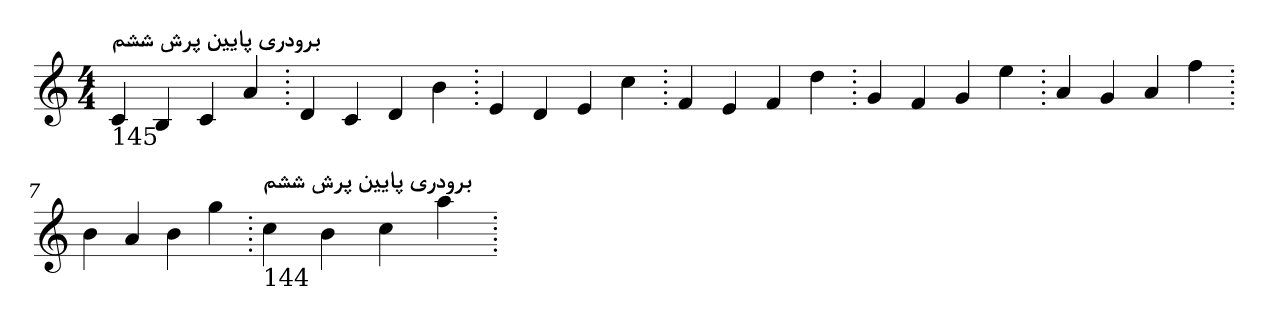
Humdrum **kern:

**kern
*part1
*staff1
!!LO:LB:g=z
*clefG2
*k[]
*C:
*M4/4
=1
!LO:TX:b:t=145
!LO:TX:a:t=برودری پایین پرش ششم
4ci/
4Bi/
4ci/
4ai/
=2.
*k[]
*C:
4di/
4ci/
4di/
4bi\
=3.
*k[]
*C:
4ei/
4di/
4ei/
4cci\
!!LO:LB:g=z
=4.
*k[]
*C:
4fi/
4ei/
4fi/
4ddi\
=5.
*k[]
*C:
4gi/
4fi/
4gi/
4eei\
=6.
*k[]
*C:
4ai/
4gi/
4ai/
4ffi\
=7.
*k[]
*C:
4bi\
4ai/
4bi\
4ggi\
!!LO:LB:g=z
=8.
*k[]
*C:
!LO:TX:b:t=144
!LO:TX:a:t=برودری پایین پرش ششم
4cci\
4bi\
4cci\
4aai\
=.
*-
